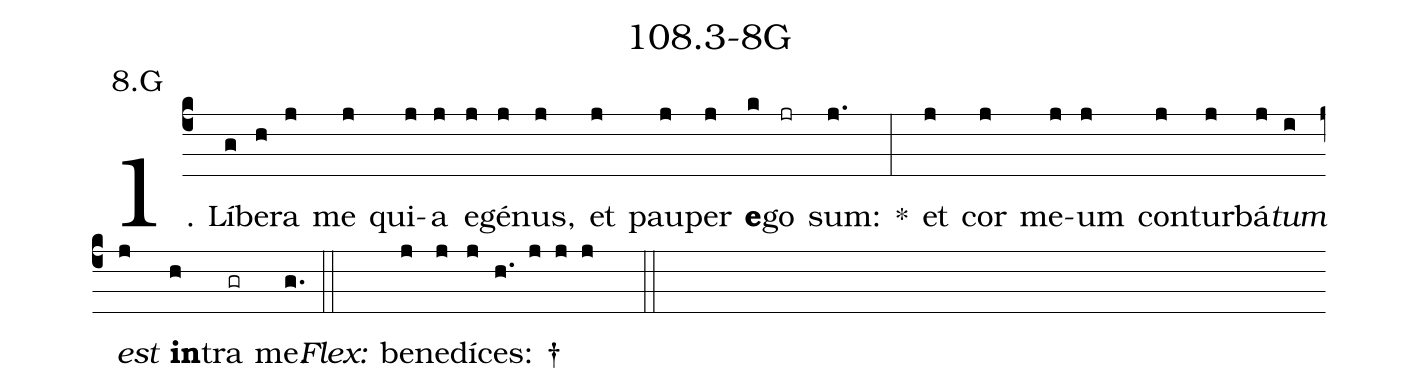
name: 108.3-8G;
annotation: 8.G;
%%
(c4)1. Lí(g)be(h)ra(j) me(j) qui(j)a(j) e(j)gé(j)nus,(j) et(j) pau(j)per(j) <b>e</b>(k)go(jr) sum:(j.) *(:) et(j) cor(j) me(j)um(j) con(j)tur(j)bá(j)<i>tum</i>(i) <i>est</i>(j) <b>in</b>(h)tra(gr) me.(g.) (::)
<i>Flex:</i>()  be(j)ne(j)dí(j)ces: †(h. j j j  ::)
